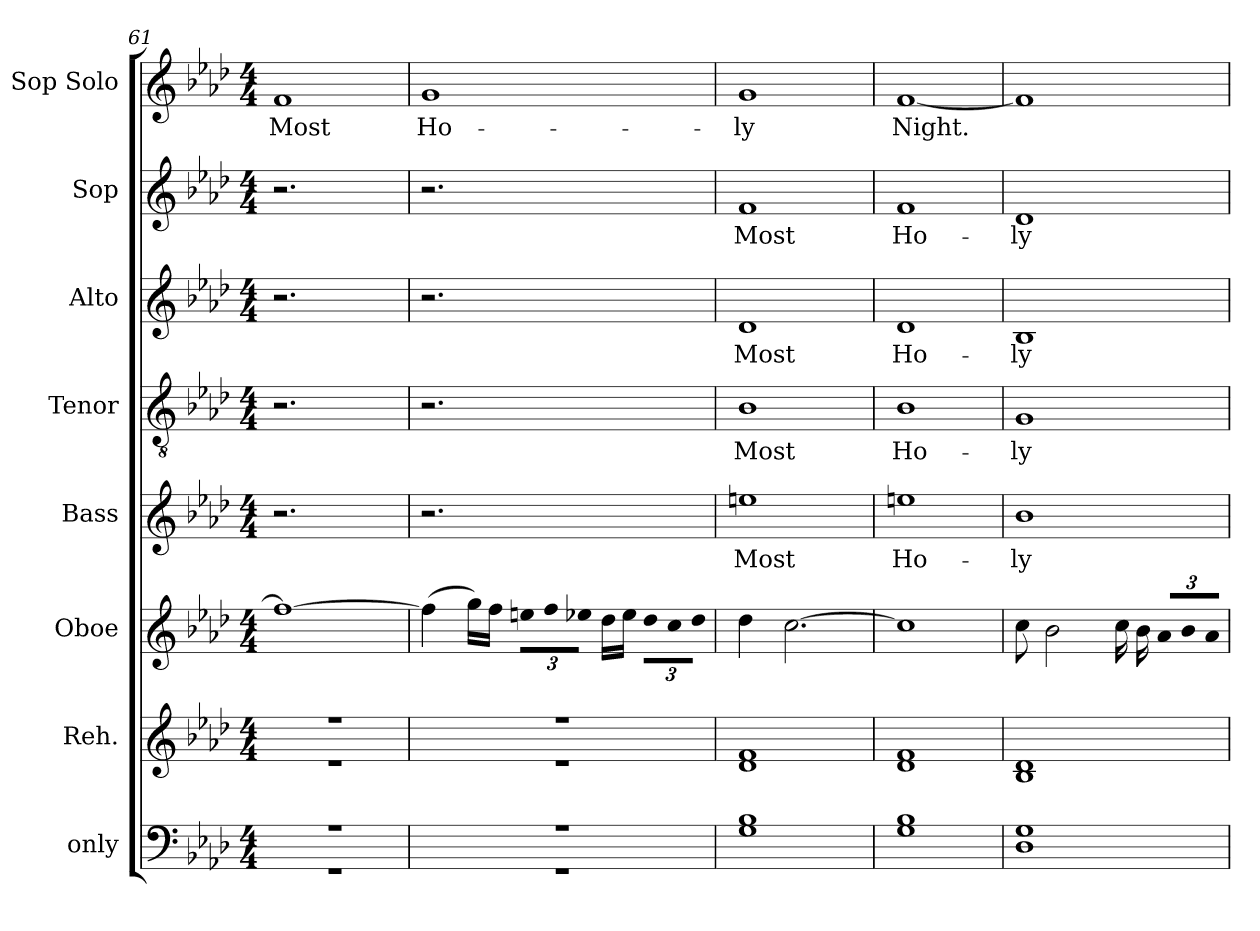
**kern	**kern	**kern	**kern	**text	**kern	**text	**kern	**text	**kern	**text	**kern	**text
*part8	*part7	*part6	*part5	*part5	*part4	*part4	*part3	*part3	*part2	*part2	*part1	*part1
*staff8	*staff7	*staff6	*staff5	*staff5	*staff4	*staff4	*staff3	*staff3	*staff2	*staff2	*staff1	*staff1
*I"only	*I"Reh.	*I"Oboe	*I"Bass	*	*I"Tenor	*	*I"Alto	*	*I"Sop	*	*I"Sop Solo	*
*	*	*I'Ob	*	*	*	*	*	*	*	*	*	*
*clefF4	*clefG2	*clefG2	*clefG2	*	*clefGv2	*	*clefG2	*	*clefG2	*	*clefG2	*
*k[b-e-a-d-]	*k[b-e-a-d-]	*k[b-e-a-d-]	*k[b-e-a-d-]	*	*k[b-e-a-d-]	*	*k[b-e-a-d-]	*	*k[b-e-a-d-]	*	*k[b-e-a-d-]	*
*A-:	*A-:	*A-:	*A-:	*	*A-:	*	*A-:	*	*A-:	*	*A-:	*
*M4/4	*M4/4	*M4/4	*M4/4	*	*M4/4	*	*M4/4	*	*M4/4	*	*M4/4	*
=61	=61	=61	=61	=61	=61	=61	=61	=61	=61	=61	=61	=61
*^	*^	*	*	*	*	*	*	*	*	*	*	*
!	!	!	!	!	!	!	!	!	!	!	!	!	!	!LO:LY:b:cj
1r	1r	1r	1r	1ff_>	2.r	.	2.r	.	2.r	.	2.r	.	1f	Most
.	.	.	.	.	4ryy	.	4ryy	.	4ryy	.	4ryy	.	.	.
!!LO:LB:g=z
=62	=62	=62	=62	=62	=62	=62	=62	=62	=62	=62	=62	=62	=62	=62
!	!	!	!	!	!	!	!	!	!	!	!	!	!	!LO:LY:b:cj
1r	1r	1r	1r	(>4ff\]	2.r	.	2.r	.	2.r	.	2.r	.	1g	Ho-
.	.	.	.	16gg\L)	.	.	.	.	.	.	.	.	.	.
.	.	.	.	16ff\J	.	.	.	.	.	.	.	.	.	.
!	!	!	!	!LO:N:vis=8	!	!	!	!	!	!	!	!	!	!
.	.	.	.	12een\L	.	.	.	.	.	.	.	.	.	.
!	!	!	!	!LO:N:vis=8	!	!	!	!	!	!	!	!	!	!
.	.	.	.	12ff\	.	.	.	.	.	.	.	.	.	.
!	!	!	!	!LO:N:vis=8	!	!	!	!	!	!	!	!	!	!
.	.	.	.	12ee-X\J	.	.	.	.	.	.	.	.	.	.
.	.	.	.	16dd-\L	.	.	.	.	.	.	.	.	.	.
.	.	.	.	16ee-\J	.	.	.	.	.	.	.	.	.	.
!	!	!	!	!LO:N:vis=8	!	!	!	!	!	!	!	!	!	!
.	.	.	.	12dd-\L	4ryy	.	4ryy	.	4ryy	.	4ryy	.	.	.
!	!	!	!	!LO:N:vis=8	!	!	!	!	!	!	!	!	!	!
.	.	.	.	12cc\	.	.	.	.	.	.	.	.	.	.
!	!	!	!	!LO:N:vis=8	!	!	!	!	!	!	!	!	!	!
.	.	.	.	12dd-\J	.	.	.	.	.	.	.	.	.	.
=63	=63	=63	=63	=63	=63	=63	=63	=63	=63	=63	=63	=63	=63	=63
!	!	!	!	!	!	!LO:LY:b	!	!LO:LY:b	!	!LO:LY:b	!	!LO:LY:b	!	!LO:LY:b:cj
1B-	1G	1f	1d-	4dd-\	1ee	Most	1B-	Most	1d-	Most	1f	Most	1g	-ly
.	.	.	.	[>2.cc\	.	.	.	.	.	.	.	.	.	.
=64	=64	=64	=64	=64	=64	=64	=64	=64	=64	=64	=64	=64	=64	=64
!	!	!	!	!	!	!LO:LY:b	!	!LO:LY:b	!	!LO:LY:b	!	!LO:LY:b	!	!LO:LY:b:cj
1B-	1G	1f	1d-	1cc]	1ee	Ho-	1B-	Ho-	1d-	Ho-	1f	Ho-	[<1f	Night.
=65	=65	=65	=65	=65	=65	=65	=65	=65	=65	=65	=65	=65	=65	=65
!	!	!	!	!	!	!LO:LY:b	!	!LO:LY:b	!	!LO:LY:b	!	!LO:LY:b	!	!
1G	1D-	1d-	1B-	8cc\	1b-	-ly	1G	-ly	1B-	-ly	1d-	-ly	1f]	.
.	.	.	.	2b-\	.	.	.	.	.	.	.	.	.	.
.	.	.	.	16cc\	.	.	.	.	.	.	.	.	.	.
.	.	.	.	16b-\	.	.	.	.	.	.	.	.	.	.
!	!	!	!	!LO:N:vis=8	!	!	!	!	!	!	!	!	!	!
.	.	.	.	12a-/L	.	.	.	.	.	.	.	.	.	.
!	!	!	!	!LO:N:vis=8	!	!	!	!	!	!	!	!	!	!
.	.	.	.	12b-/	.	.	.	.	.	.	.	.	.	.
!	!	!	!	!LO:N:vis=8	!	!	!	!	!	!	!	!	!	!
.	.	.	.	12a-/J	.	.	.	.	.	.	.	.	.	.
*v	*v	*	*	*	*	*	*	*	*	*	*	*	*	*
*	*v	*v	*	*	*	*	*	*	*	*	*	*	*
=	=	=	=	=	=	=	=	=	=	=	=	=
*-	*-	*-	*-	*-	*-	*-	*-	*-	*-	*-	*-	*-
